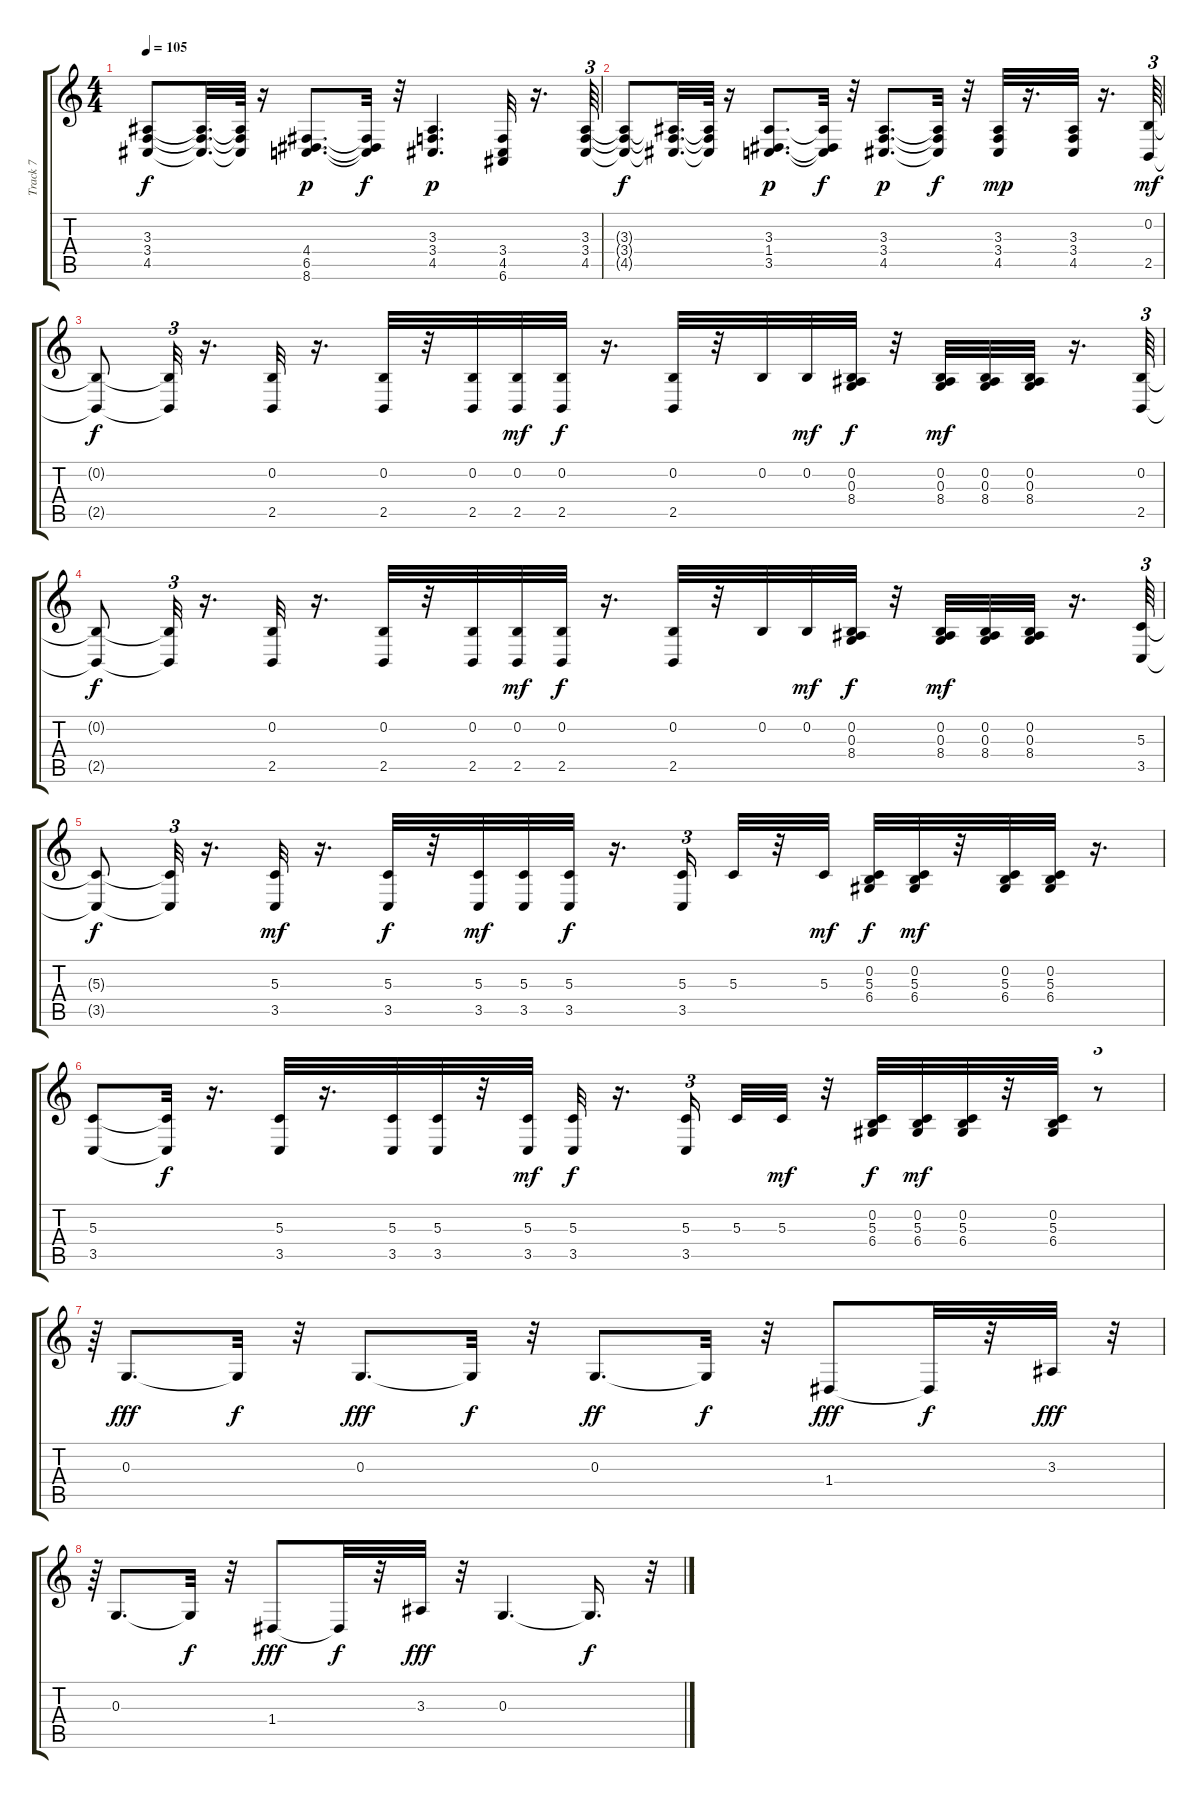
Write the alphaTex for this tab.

\track ("Track 7" "Track 7") {instrument trombone}
\staff {score tabs}
\tuning (E4 B3 G3 D3 A2 E2) {hide}
\ts (4 4)
\tempo 105
\clef g2
\ks c
(3.3{t} 3.4{t} 4.5{t}).8{dy f} (3.3{t} 3.4{t} 4.5{t}).32{d} (3.3{t} 3.4{t} 4.5{t}).64 r.16 (4.4 6.5 8.6).8{d dy p} (4.4{t} 6.5{t} 8.6{t}).32{dy f} r.32 (3.3 3.4 4.5).4{d dy p} (3.4 4.5 6.6).32 r.16{d} (3.3 3.4 4.5).64{tu (3 2)} |
(3.3{t} 3.4{t} 4.5{t}).8{dy f} (3.3{t} 3.4{t} 4.5{t}).32{d} (3.3{t} 3.4{t} 4.5{t}).64 r.16 (3.3 1.4 3.5).8{d dy p} (3.3{t} 1.4{t} 3.5{t}).32{dy f} r.32 (3.3 3.4 4.5).8{d dy p} (3.3{t} 3.4{t} 4.5{t}).32{dy f} r.32 (3.3 3.4 4.5).32{dy mp} r.16{d} (3.3 3.4 4.5).32 r.16{d} (0.2 2.5).64{tu (3 2) dy mf} |
(0.2{t} 2.5{t}).8{dy f} (0.2{t} 2.5{t}).32{tu (3 2)} r.16{d} (0.2 2.5).32 r.16{d} (0.2 2.5).32 r.32 (0.2 2.5).32 (0.2 2.5).32{dy mf} (0.2 2.5).32{dy f} r.16{d} (0.2 2.5).32 r.32 0.2.32 0.2.32{dy mf} (0.2 0.3 8.4).32{dy f} r.32 (0.2 0.3 8.4).32{dy mf} (0.2 0.3 8.4).32 (0.2 0.3 8.4).32 r.16{d} (0.2 2.5).64{tu (3 2)} |
(0.2{t} 2.5{t}).8{dy f} (0.2{t} 2.5{t}).32{tu (3 2)} r.16{d} (0.2 2.5).32 r.16{d} (0.2 2.5).32 r.32 (0.2 2.5).32 (0.2 2.5).32{dy mf} (0.2 2.5).32{dy f} r.16{d} (0.2 2.5).32 r.32 0.2.32 0.2.32{dy mf} (0.2 0.3 8.4).32{dy f} r.32 (0.2 0.3 8.4).32{dy mf} (0.2 0.3 8.4).32 (0.2 0.3 8.4).32 r.16{d} (5.3 3.5).64{tu (3 2)} |
(5.3{t} 3.5{t}).8{dy f} (5.3{t} 3.5{t}).32{tu (3 2)} r.16{d} (5.3 3.5).32{dy mf} r.16{d} (5.3 3.5).32{dy f} r.32 (5.3 3.5).32{dy mf} (5.3 3.5).32 (5.3 3.5).32{dy f} r.16{d} (5.3 3.5).16{tu (3 2)} 5.3.32 r.32 5.3.32{dy mf} (0.2 5.3 6.4).32{dy f} (0.2 5.3 6.4).32{dy mf} r.32 (0.2 5.3 6.4).32 (0.2 5.3 6.4).32 r.16{d} |
(5.3 3.5).8 (5.3{t} 3.5{t}).32{dy f} r.16{d} (5.3 3.5).32 r.16{d} (5.3 3.5).32 (5.3 3.5).32 r.32 (5.3 3.5).32{dy mf} (5.3 3.5).32{dy f} r.16{d} (5.3 3.5).16{tu (3 2) beam splitsecondary} 5.3.32 5.3.32{dy mf} r.32 (0.2 5.3 6.4).32{dy f} (0.2 5.3 6.4).32{dy mf} (0.2 5.3 6.4).32 r.32 (0.2 5.3 6.4).32 r.8{tu (3 2)} |
r.64{tu (3 2)} 0.3.8{d dy fff} 0.3{t}.32{dy f} r.32 0.3.8{d dy fff} 0.3{t}.32{dy f} r.32 0.3.8{d dy ff} 0.3{t}.32{dy f} r.32 1.4.8{dy fff} 1.4{t}.32{dy f} r.32 3.3.32{dy fff} r.32{tu (3 2)} |
r.64{tu (3 2)} 0.3.8{d} 0.3{t}.32{dy f} r.32 1.4.8{dy fff} 1.4{t}.32{dy f} r.32 3.3.32{dy fff} r.32 0.3.4{d} 0.3{t}.16{d dy f} r.32{tu (3 2)}
